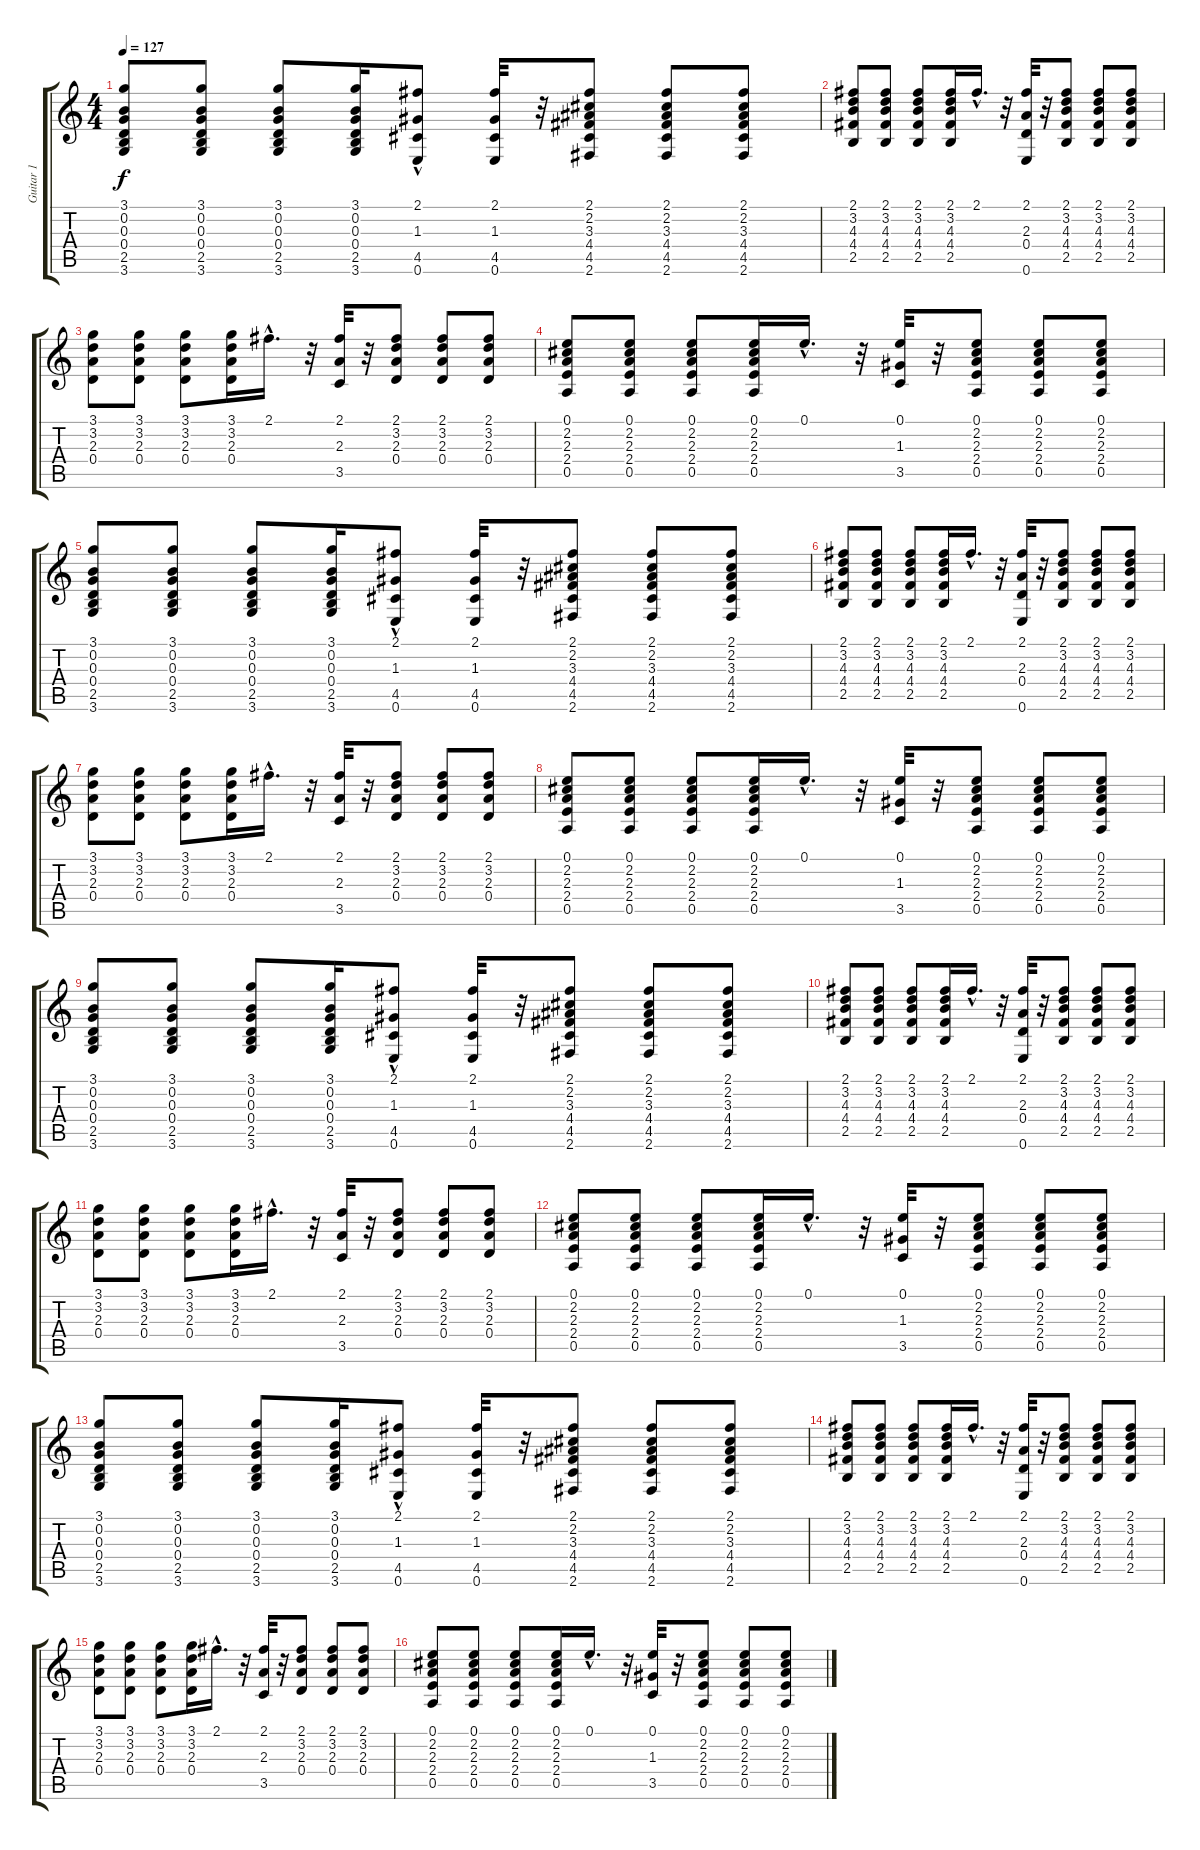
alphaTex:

\track ("Guitar 1" "Guitar 1") {instrument distortionguitar}
\staff {score tabs}
\tuning (E4 B3 G3 D3 A2 E2) {hide}
\ts (4 4)
\tempo 127
\clef g2
\ks c
(3.1 0.2 0.3 0.4 2.5 3.6).8{dy f} (3.1 0.2 0.3 0.4 2.5 3.6).8 (3.1 0.2 0.3 0.4 2.5 3.6).8 (3.1 0.2 0.3 0.4 2.5 3.6).16 (2.1 1.3 4.5{hac} 0.6{hac}).8 (2.1 1.3 4.5 0.6).32 r.32 (2.1 2.2 3.3 4.4 4.5 2.6).8 (2.1 2.2 3.3 4.4 4.5 2.6).8 (2.1 2.2 3.3 4.4 4.5 2.6).8 |
(2.1 3.2 4.3 4.4 2.5).8 (2.1 3.2 4.3 4.4 2.5).8 (2.1 3.2 4.3 4.4 2.5).8 (2.1 3.2 4.3 4.4 2.5).16 2.1{hac}.16{d} r.32 (2.1 2.3 0.4 0.6).32 r.32 (2.1 3.2 4.3 4.4 2.5).8 (2.1 3.2 4.3 4.4 2.5).8 (2.1 3.2 4.3 4.4 2.5).8 |
(3.1 3.2 2.3 0.4).8 (3.1 3.2 2.3 0.4).8 (3.1 3.2 2.3 0.4).8 (3.1 3.2 2.3 0.4).16 2.1{hac}.16{d} r.32 (2.1 2.3 3.5).32 r.32 (2.1 3.2 2.3 0.4).8 (2.1 3.2 2.3 0.4).8 (2.1 3.2 2.3 0.4).8 |
(0.1 2.2 2.3 2.4 0.5).8 (0.1 2.2 2.3 2.4 0.5).8 (0.1 2.2 2.3 2.4 0.5).8 (0.1 2.2 2.3 2.4 0.5).16 0.1{hac}.16{d} r.32 (0.1 1.3 3.5).32 r.32 (0.1 2.2 2.3 2.4 0.5).8 (0.1 2.2 2.3 2.4 0.5).8 (0.1 2.2 2.3 2.4 0.5).8 |
(3.1 0.2 0.3 0.4 2.5 3.6).8 (3.1 0.2 0.3 0.4 2.5 3.6).8 (3.1 0.2 0.3 0.4 2.5 3.6).8 (3.1 0.2 0.3 0.4 2.5 3.6).16 (2.1 1.3 4.5{hac} 0.6{hac}).8 (2.1 1.3 4.5 0.6).32 r.32 (2.1 2.2 3.3 4.4 4.5 2.6).8 (2.1 2.2 3.3 4.4 4.5 2.6).8 (2.1 2.2 3.3 4.4 4.5 2.6).8 |
(2.1 3.2 4.3 4.4 2.5).8 (2.1 3.2 4.3 4.4 2.5).8 (2.1 3.2 4.3 4.4 2.5).8 (2.1 3.2 4.3 4.4 2.5).16 2.1{hac}.16{d} r.32 (2.1 2.3 0.4 0.6).32 r.32 (2.1 3.2 4.3 4.4 2.5).8 (2.1 3.2 4.3 4.4 2.5).8 (2.1 3.2 4.3 4.4 2.5).8 |
(3.1 3.2 2.3 0.4).8 (3.1 3.2 2.3 0.4).8 (3.1 3.2 2.3 0.4).8 (3.1 3.2 2.3 0.4).16 2.1{hac}.16{d} r.32 (2.1 2.3 3.5).32 r.32 (2.1 3.2 2.3 0.4).8 (2.1 3.2 2.3 0.4).8 (2.1 3.2 2.3 0.4).8 |
(0.1 2.2 2.3 2.4 0.5).8 (0.1 2.2 2.3 2.4 0.5).8 (0.1 2.2 2.3 2.4 0.5).8 (0.1 2.2 2.3 2.4 0.5).16 0.1{hac}.16{d} r.32 (0.1 1.3 3.5).32 r.32 (0.1 2.2 2.3 2.4 0.5).8 (0.1 2.2 2.3 2.4 0.5).8 (0.1 2.2 2.3 2.4 0.5).8 |
(3.1 0.2 0.3 0.4 2.5 3.6).8 (3.1 0.2 0.3 0.4 2.5 3.6).8 (3.1 0.2 0.3 0.4 2.5 3.6).8 (3.1 0.2 0.3 0.4 2.5 3.6).16 (2.1 1.3 4.5{hac} 0.6{hac}).8 (2.1 1.3 4.5 0.6).32 r.32 (2.1 2.2 3.3 4.4 4.5 2.6).8 (2.1 2.2 3.3 4.4 4.5 2.6).8 (2.1 2.2 3.3 4.4 4.5 2.6).8 |
(2.1 3.2 4.3 4.4 2.5).8 (2.1 3.2 4.3 4.4 2.5).8 (2.1 3.2 4.3 4.4 2.5).8 (2.1 3.2 4.3 4.4 2.5).16 2.1{hac}.16{d} r.32 (2.1 2.3 0.4 0.6).32 r.32 (2.1 3.2 4.3 4.4 2.5).8 (2.1 3.2 4.3 4.4 2.5).8 (2.1 3.2 4.3 4.4 2.5).8 |
(3.1 3.2 2.3 0.4).8 (3.1 3.2 2.3 0.4).8 (3.1 3.2 2.3 0.4).8 (3.1 3.2 2.3 0.4).16 2.1{hac}.16{d} r.32 (2.1 2.3 3.5).32 r.32 (2.1 3.2 2.3 0.4).8 (2.1 3.2 2.3 0.4).8 (2.1 3.2 2.3 0.4).8 |
(0.1 2.2 2.3 2.4 0.5).8 (0.1 2.2 2.3 2.4 0.5).8 (0.1 2.2 2.3 2.4 0.5).8 (0.1 2.2 2.3 2.4 0.5).16 0.1{hac}.16{d} r.32 (0.1 1.3 3.5).32 r.32 (0.1 2.2 2.3 2.4 0.5).8 (0.1 2.2 2.3 2.4 0.5).8 (0.1 2.2 2.3 2.4 0.5).8 |
(3.1 0.2 0.3 0.4 2.5 3.6).8 (3.1 0.2 0.3 0.4 2.5 3.6).8 (3.1 0.2 0.3 0.4 2.5 3.6).8 (3.1 0.2 0.3 0.4 2.5 3.6).16 (2.1 1.3 4.5{hac} 0.6{hac}).8 (2.1 1.3 4.5 0.6).32 r.32 (2.1 2.2 3.3 4.4 4.5 2.6).8 (2.1 2.2 3.3 4.4 4.5 2.6).8 (2.1 2.2 3.3 4.4 4.5 2.6).8 |
(2.1 3.2 4.3 4.4 2.5).8 (2.1 3.2 4.3 4.4 2.5).8 (2.1 3.2 4.3 4.4 2.5).8 (2.1 3.2 4.3 4.4 2.5).16 2.1{hac}.16{d} r.32 (2.1 2.3 0.4 0.6).32 r.32 (2.1 3.2 4.3 4.4 2.5).8 (2.1 3.2 4.3 4.4 2.5).8 (2.1 3.2 4.3 4.4 2.5).8 |
(3.1 3.2 2.3 0.4).8 (3.1 3.2 2.3 0.4).8 (3.1 3.2 2.3 0.4).8 (3.1 3.2 2.3 0.4).16 2.1{hac}.16{d} r.32 (2.1 2.3 3.5).32 r.32 (2.1 3.2 2.3 0.4).8 (2.1 3.2 2.3 0.4).8 (2.1 3.2 2.3 0.4).8 |
(0.1 2.2 2.3 2.4 0.5).8 (0.1 2.2 2.3 2.4 0.5).8 (0.1 2.2 2.3 2.4 0.5).8 (0.1 2.2 2.3 2.4 0.5).16 0.1{hac}.16{d} r.32 (0.1 1.3 3.5).32 r.32 (0.1 2.2 2.3 2.4 0.5).8 (0.1 2.2 2.3 2.4 0.5).8 (0.1 2.2 2.3 2.4 0.5).8
